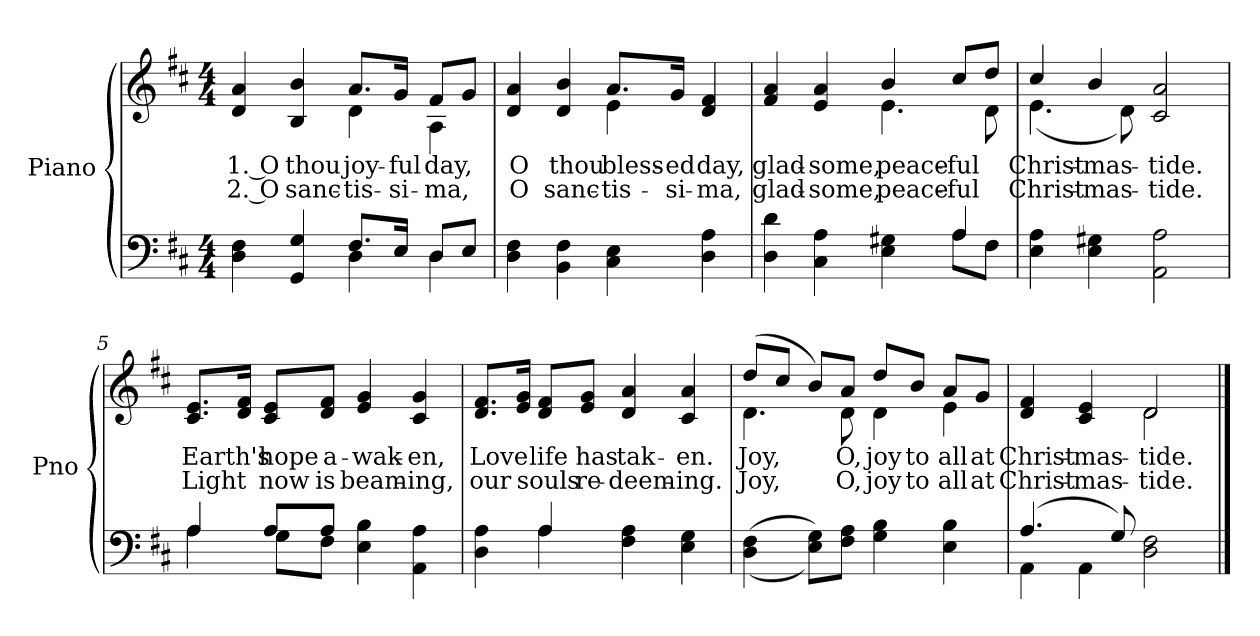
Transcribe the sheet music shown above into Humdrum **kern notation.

**kern	**kern	**text	**text
*part2	*part1	*part1	*part1
*staff2	*staff1	*staff1	*staff1
*I"Piano	*I"Piano	*	*
*I'Pno	*I'Pno	*	*
*clefF4	*clefG2	*	*
*k[f#c#]	*k[f#c#]	*	*
*M4/4	*M4/4	*	*
*MM96	*MM96	*	*
=1	=1	=1	=1
*^	*	*	*
!	!	!LO:TX:a:i:t=Unison	!	!
!	!	!	!LO:LY:b	!LO:LY:b
*	*	*^	*	*
4D\ 4F#\	2ryy	4d/ 4a/	2ryy	1. O	2. O
!	!	!	!	!LO:LY:b	!LO:LY:b
4GG/ 4G/	.	4B/ 4b/	.	thou	sanc-
!	!	!	!	!LO:LY:b	!LO:LY:b
8.F#/L	4D\	8.a/L	4d\	joy-	-tis-
!	!	!	!	!LO:LY:b	!LO:LY:b
16E/Jk	.	16g/Jk	.	-ful	-si-
!	!	!	!	!LO:LY:b	!LO:LY:b
8D/L	4D\	8f#/L	4A\	day,	-ma,
8E/J	.	8g/J	.	.	.
*v	*v	*	*	*	*
=2	=2	=2	=2	=2
!	!	!	!LO:LY:b	!LO:LY:b
4D\ 4F#\	4d/ 4a/	2ryy	O	O
!	!	!	!LO:LY:b	!LO:LY:b
4BB\ 4F#\	4d/ 4b/	.	thou	sanc-
!	!	!	!LO:LY:b	!LO:LY:b
4C#\ 4E\	8.a/L	4e\	bless-	-tis-
!	!	!	!LO:LY:b	!LO:LY:b
.	16g/Jk	.	-ed	-si-
!	!	!	!LO:LY:b	!LO:LY:b
4D\ 4A\	4d/ 4f#/	4ryy	day,	-ma,
!!LO:LB:g=z	!!
=3	=3	=3	=3	=3
*^	*	*	*	*
!	!	!	!	!LO:LY:b	!LO:LY:b
4D\ 4d\	2.ryy	4f#/ 4a/	2ryy	glad-	glad-
!	!	!	!	!LO:LY:b	!LO:LY:b
4C#\ 4A\	.	4e/ 4a/	.	-some,	-some,
!	!	!	!	!LO:LY:b	!LO:LY:b
4E\ 4G#X\	.	4b/	4.e\	peace-	peace-
!	!	!	!	!LO:LY:b	!LO:LY:b
8A\L	4A/	8cc#/L	.	-ful	-ful
8F#\J	.	8dd/J	8d\	.	.
*v	*v	*	*	*	*
=4	=4	=4	=4	=4
!	!	!	!LO:LY:b	!LO:LY:b
4E\ 4A\	4cc#/	(<4.e\	Christ-	Christ-
!	!	!	!LO:LY:b	!LO:LY:b
4E\ 4G#X\	4b/	.	-mas-	-mas-
.	.	8d\)	.	.
!	!	!	!LO:LY:b	!LO:LY:b
2AA\ 2A\	2c#/ 2a/	2ryy	-tide.	-tide.
=5	=5	=5	=5	=5
*^	*	*	*	*
!	!	!	!	!LO:LY:b	!LO:LY:b
*	*	*v	*v	*	*
4A/	4A\	8.c#/ 8.e/L	Earth's	Light
.	.	16d/ 16f#/Jk	.	.
!	!	!	!LO:LY:b	!LO:LY:b
8A/L	8G\L	8c#/ 8e/L	hope	now
!	!	!	!LO:LY:b	!LO:LY:b
8A/J	8F#\J	8d/ 8f#/J	a-	is
!	!	!	!LO:LY:b	!LO:LY:b
4E\ 4B\	2ryy	4e/ 4g/	-wak-	beam-
!	!	!	!LO:LY:b	!LO:LY:b
4AA\ 4A\	.	4c#/ 4g/	-en,	-ing,
!!LO:LB:g=z
=6	=6	=6	=6	=6
!	!	!	!LO:LY:b	!LO:LY:b
4D\ 4A\	4ryy	8.d/ 8.f#/L	Love	our
.	.	16e/ 16g/Jk	.	.
!	!	!	!LO:LY:b	!LO:LY:b
4A\	4A/	8d/ 8f#/L	life	souls
!	!	!	!LO:LY:b	!LO:LY:b
.	.	8e/ 8g/J	has	re-
!	!	!	!LO:LY:b	!LO:LY:b
4F#\ 4A\	2ryy	4d/ 4a/	tak-	-deem-
!	!	!	!LO:LY:b	!LO:LY:b
4E\ 4G\	.	4c#/ 4a/	-en.	-ing.
*v	*v	*	*	*
=7	=7	=7	=7
!	!	!LO:LY:b	!LO:LY:b
*	*^	*	*
(>(<4D\ 4F#\	(>8dd/L	4.d\	Joy,	Joy,
.	8cc#/J	.	.	.
8E\ 8G\L))	8b/L)	.	.	.
!	!	!	!LO:LY:b	!LO:LY:b
8F#\ 8A\J	8a/J	8d\	O,	O,
!	!	!	!LO:LY:b	!LO:LY:b
4G\ 4B\	8dd/L	4d\	joy	joy
!	!	!	!LO:LY:b	!LO:LY:b
.	8b/J	.	to	to
!	!	!	!LO:LY:b	!LO:LY:b
4E\ 4B\	8a/L	4e\	all	all
!	!	!	!LO:LY:b	!LO:LY:b
.	8g/J	.	at	at
=8	=8	=8	=8	=8
*^	*	*	*	*
!	!	!	!	!LO:LY:b	!LO:LY:b
(>4.A/	4AA\	4d/ 4f#/	2ryy	Christ-	Christ-
!	!	!	!	!LO:LY:b	!LO:LY:b
.	4AA\	4c#/ 4e/	.	-mas-	-mas-
8G/)	.	.	.	.	.
!	!	!	!	!LO:LY:b	!LO:LY:b
2D\ 2F#\	2ryy	2d/	2d\	-tide.	-tide.
*v	*v	*	*	*	*
*	*v	*v	*	*
==	==	==	==
*-	*-	*-	*-
